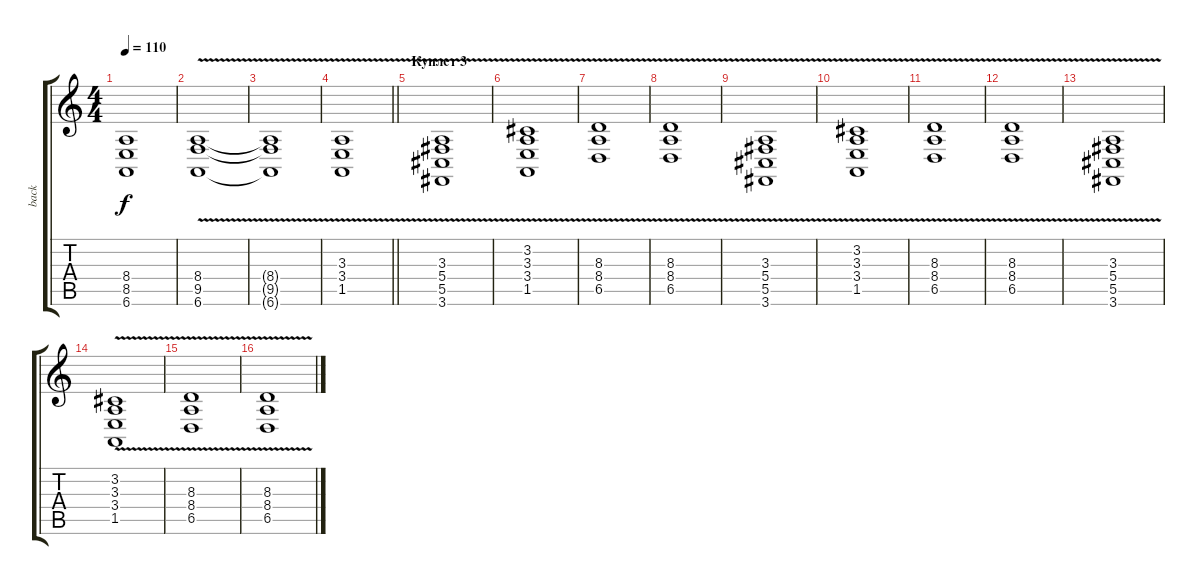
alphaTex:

\track ("back" "back") {instrument rockorgan}
\staff {score tabs}
\tuning (Eb4 Bb3 Gb3 Db3 Ab2 Eb2) {hide}
\ts (4 4)
\tempo 110
\clef g2
\ks c
(8.4{t} 8.5{t} 6.6{t}).1{dy f} |
(8.4{v} 9.5 6.6).1 |
(8.4{t} 9.5{t} 6.6{t}).1 |
\barLineRight lightlight
(3.3{v} 3.4 1.5).1 |
\section ("" "Куплет 3")
(3.3{v} 5.4 5.5 3.6).1 |
(3.2 3.3{v} 3.4 1.5).1 |
(8.3{v} 8.4 6.5).1 |
(8.3{v} 8.4 6.5).1 |
(3.3{v} 5.4 5.5 3.6).1 |
(3.2 3.3{v} 3.4 1.5).1 |
(8.3{v} 8.4 6.5).1 |
(8.3{v} 8.4 6.5).1 |
(3.3{v} 5.4 5.5 3.6).1 |
(3.2 3.3{v} 3.4 1.5).1 |
(8.3{v} 8.4 6.5).1 |
(8.3{v} 8.4 6.5).1
